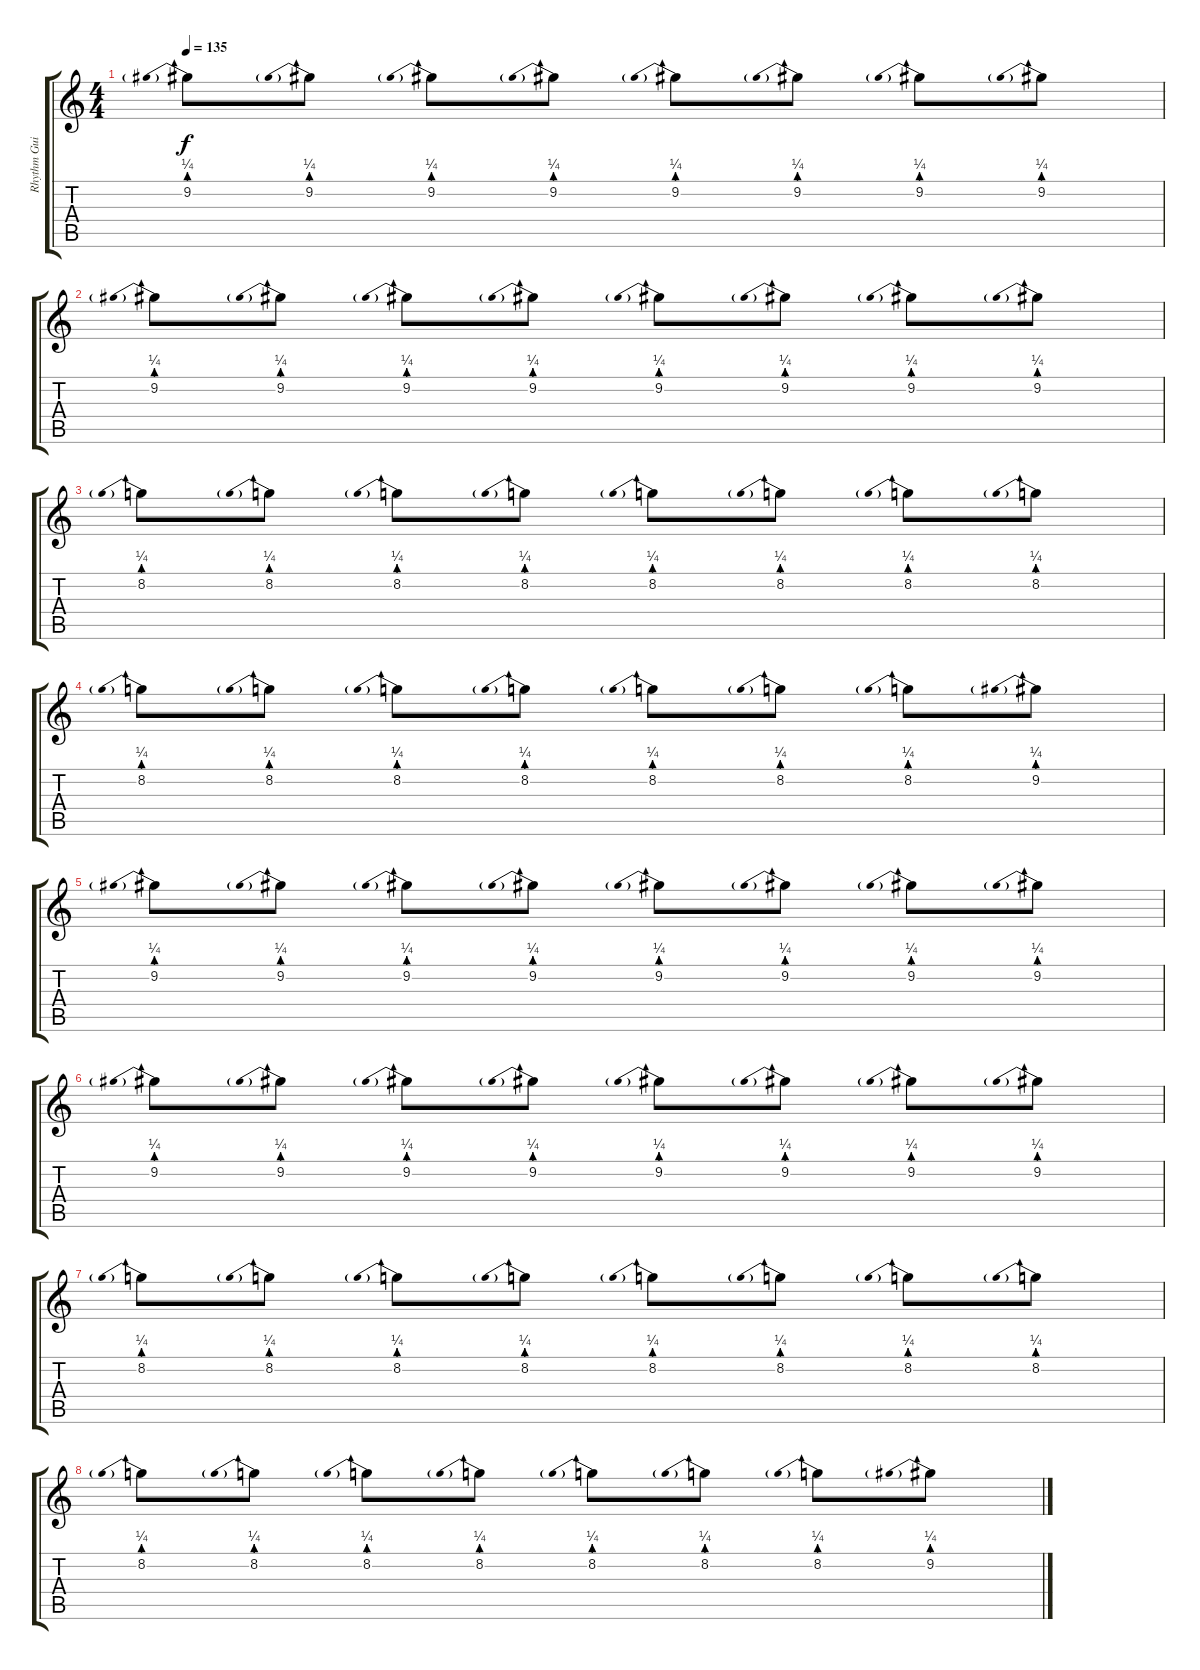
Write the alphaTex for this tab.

\track ("Rhythm Guitar 2" "Rhythm Gui") {instrument distortionguitar}
\staff {score tabs}
\tuning (E4 B3 G3 D3 A2 E2) {hide}
\ts (4 4)
\tempo 135
\clef g2
\ks c
9.2{be (prebend 0 1 60 1)}.8{dy f} 9.2{be (prebend 0 1 60 1)}.8 9.2{be (prebend 0 1 60 1)}.8 9.2{be (prebend 0 1 60 1)}.8 9.2{be (prebend 0 1 60 1)}.8 9.2{be (prebend 0 1 60 1)}.8 9.2{be (prebend 0 1 60 1)}.8 9.2{be (prebend 0 1 60 1)}.8 |
9.2{be (prebend 0 1 60 1)}.8 9.2{be (prebend 0 1 60 1)}.8 9.2{be (prebend 0 1 60 1)}.8 9.2{be (prebend 0 1 60 1)}.8 9.2{be (prebend 0 1 60 1)}.8 9.2{be (prebend 0 1 60 1)}.8 9.2{be (prebend 0 1 60 1)}.8 9.2{be (prebend 0 1 60 1)}.8 |
8.2{be (prebend 0 1 60 1)}.8 8.2{be (prebend 0 1 60 1)}.8 8.2{be (prebend 0 1 60 1)}.8 8.2{be (prebend 0 1 60 1)}.8 8.2{be (prebend 0 1 60 1)}.8 8.2{be (prebend 0 1 60 1)}.8 8.2{be (prebend 0 1 60 1)}.8 8.2{be (prebend 0 1 60 1)}.8 |
8.2{be (prebend 0 1 60 1)}.8 8.2{be (prebend 0 1 60 1)}.8 8.2{be (prebend 0 1 60 1)}.8 8.2{be (prebend 0 1 60 1)}.8 8.2{be (prebend 0 1 60 1)}.8 8.2{be (prebend 0 1 60 1)}.8 8.2{be (prebend 0 1 60 1)}.8 9.2{be (prebend 0 1 60 1)}.8 |
9.2{be (prebend 0 1 60 1)}.8 9.2{be (prebend 0 1 60 1)}.8 9.2{be (prebend 0 1 60 1)}.8 9.2{be (prebend 0 1 60 1)}.8 9.2{be (prebend 0 1 60 1)}.8 9.2{be (prebend 0 1 60 1)}.8 9.2{be (prebend 0 1 60 1)}.8 9.2{be (prebend 0 1 60 1)}.8 |
9.2{be (prebend 0 1 60 1)}.8 9.2{be (prebend 0 1 60 1)}.8 9.2{be (prebend 0 1 60 1)}.8 9.2{be (prebend 0 1 60 1)}.8 9.2{be (prebend 0 1 60 1)}.8 9.2{be (prebend 0 1 60 1)}.8 9.2{be (prebend 0 1 60 1)}.8 9.2{be (prebend 0 1 60 1)}.8 |
8.2{be (prebend 0 1 60 1)}.8 8.2{be (prebend 0 1 60 1)}.8 8.2{be (prebend 0 1 60 1)}.8 8.2{be (prebend 0 1 60 1)}.8 8.2{be (prebend 0 1 60 1)}.8 8.2{be (prebend 0 1 60 1)}.8 8.2{be (prebend 0 1 60 1)}.8 8.2{be (prebend 0 1 60 1)}.8 |
8.2{be (prebend 0 1 60 1)}.8 8.2{be (prebend 0 1 60 1)}.8 8.2{be (prebend 0 1 60 1)}.8 8.2{be (prebend 0 1 60 1)}.8 8.2{be (prebend 0 1 60 1)}.8 8.2{be (prebend 0 1 60 1)}.8 8.2{be (prebend 0 1 60 1)}.8 9.2{be (prebend 0 1 60 1)}.8
